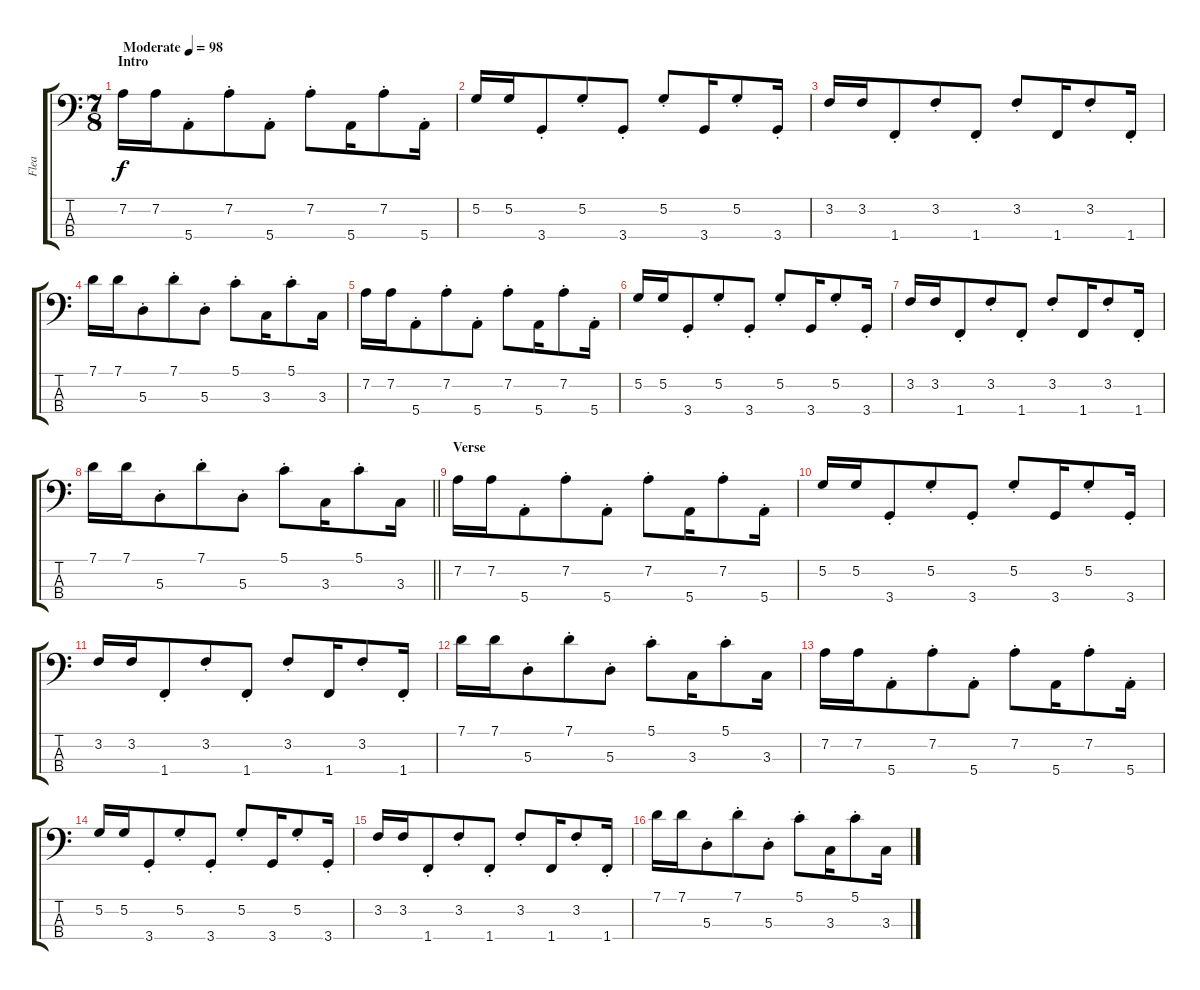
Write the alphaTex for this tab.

\track ("Flea" "Flea") {instrument electricbassfinger}
\staff {score tabs}
\tuning (G2 D2 A1 E1) {hide}
\ts (7 8)
\section ("" "Intro")
\tempo (98 "Moderate")
\clef f4
\ks c
7.2.16{dy f instrument electricbassfinger} 7.2.16 5.4{st}.8 7.2{st}.8 5.4{st}.8 7.2{st}.8 5.4.16 7.2{st}.8 5.4{st}.16 |
5.2.16 5.2.16 3.4{st}.8 5.2{st}.8 3.4{st}.8 5.2{st}.8 3.4.16 5.2{st}.8 3.4{st}.16 |
3.2.16 3.2.16 1.4{st}.8 3.2{st}.8 1.4{st}.8 3.2{st}.8 1.4.16 3.2{st}.8 1.4{st}.16 |
7.1.16 7.1.16 5.3{st}.8 7.1{st}.8 5.3{st}.8 5.1{st}.8 3.3.16 5.1{st}.8 3.3.16 |
7.2.16 7.2.16 5.4{st}.8 7.2{st}.8 5.4{st}.8 7.2{st}.8 5.4.16 7.2{st}.8 5.4{st}.16 |
5.2.16 5.2.16 3.4{st}.8 5.2{st}.8 3.4{st}.8 5.2{st}.8 3.4.16 5.2{st}.8 3.4{st}.16 |
3.2.16 3.2.16 1.4{st}.8 3.2{st}.8 1.4{st}.8 3.2{st}.8 1.4.16 3.2{st}.8 1.4{st}.16 |
\barLineRight lightlight
7.1.16 7.1.16 5.3{st}.8 7.1{st}.8 5.3{st}.8 5.1{st}.8 3.3.16 5.1{st}.8 3.3.16 |
\section ("" "Verse")
7.2.16 7.2.16 5.4{st}.8 7.2{st}.8 5.4{st}.8 7.2{st}.8 5.4.16 7.2{st}.8 5.4{st}.16 |
5.2.16 5.2.16 3.4{st}.8 5.2{st}.8 3.4{st}.8 5.2{st}.8 3.4.16 5.2{st}.8 3.4{st}.16 |
3.2.16 3.2.16 1.4{st}.8 3.2{st}.8 1.4{st}.8 3.2{st}.8 1.4.16 3.2{st}.8 1.4{st}.16 |
7.1.16 7.1.16 5.3{st}.8 7.1{st}.8 5.3{st}.8 5.1{st}.8 3.3.16 5.1{st}.8 3.3.16 |
7.2.16 7.2.16 5.4{st}.8 7.2{st}.8 5.4{st}.8 7.2{st}.8 5.4.16 7.2{st}.8 5.4{st}.16 |
5.2.16 5.2.16 3.4{st}.8 5.2{st}.8 3.4{st}.8 5.2{st}.8 3.4.16 5.2{st}.8 3.4{st}.16 |
3.2.16 3.2.16 1.4{st}.8 3.2{st}.8 1.4{st}.8 3.2{st}.8 1.4.16 3.2{st}.8 1.4{st}.16 |
7.1.16 7.1.16 5.3{st}.8 7.1{st}.8 5.3{st}.8 5.1{st}.8 3.3.16 5.1{st}.8 3.3.16
